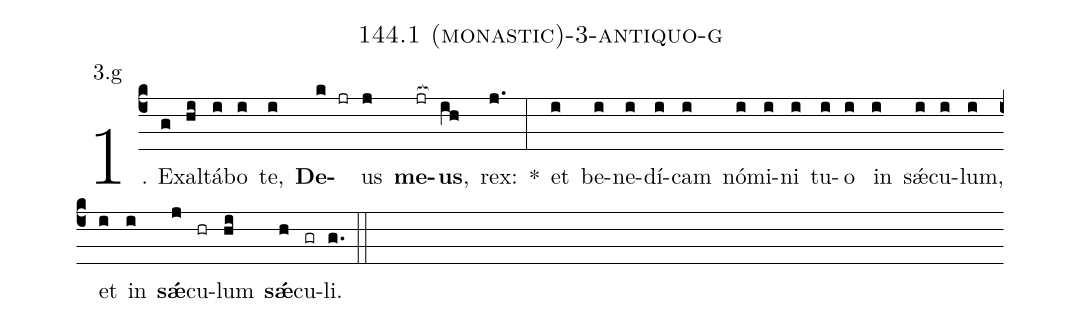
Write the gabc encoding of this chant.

name: 144.1 (monastic)-3-antiquo-g;
annotation: 3.g;
%%
(c4)1. Ex(g)al(hi)tá(i)bo(i) te,(i) <b>De</b>(k jr)us(j) <b>me</b>(jr[ocb:1{])<b>us</b>,(ih[ocb:0}]) rex:(j.) *(:) et(i) be(i)ne(i)dí(i)cam(i) nó(i)mi(i)ni(i) tu(i)o(i) in(i) sǽ(i)cu(i)lum,(i) et(i) in(i) <b>sǽ</b>(j)cu(hr)lum(hi) <b>sǽ</b>(h)cu(gr)li.(g.) (::)
